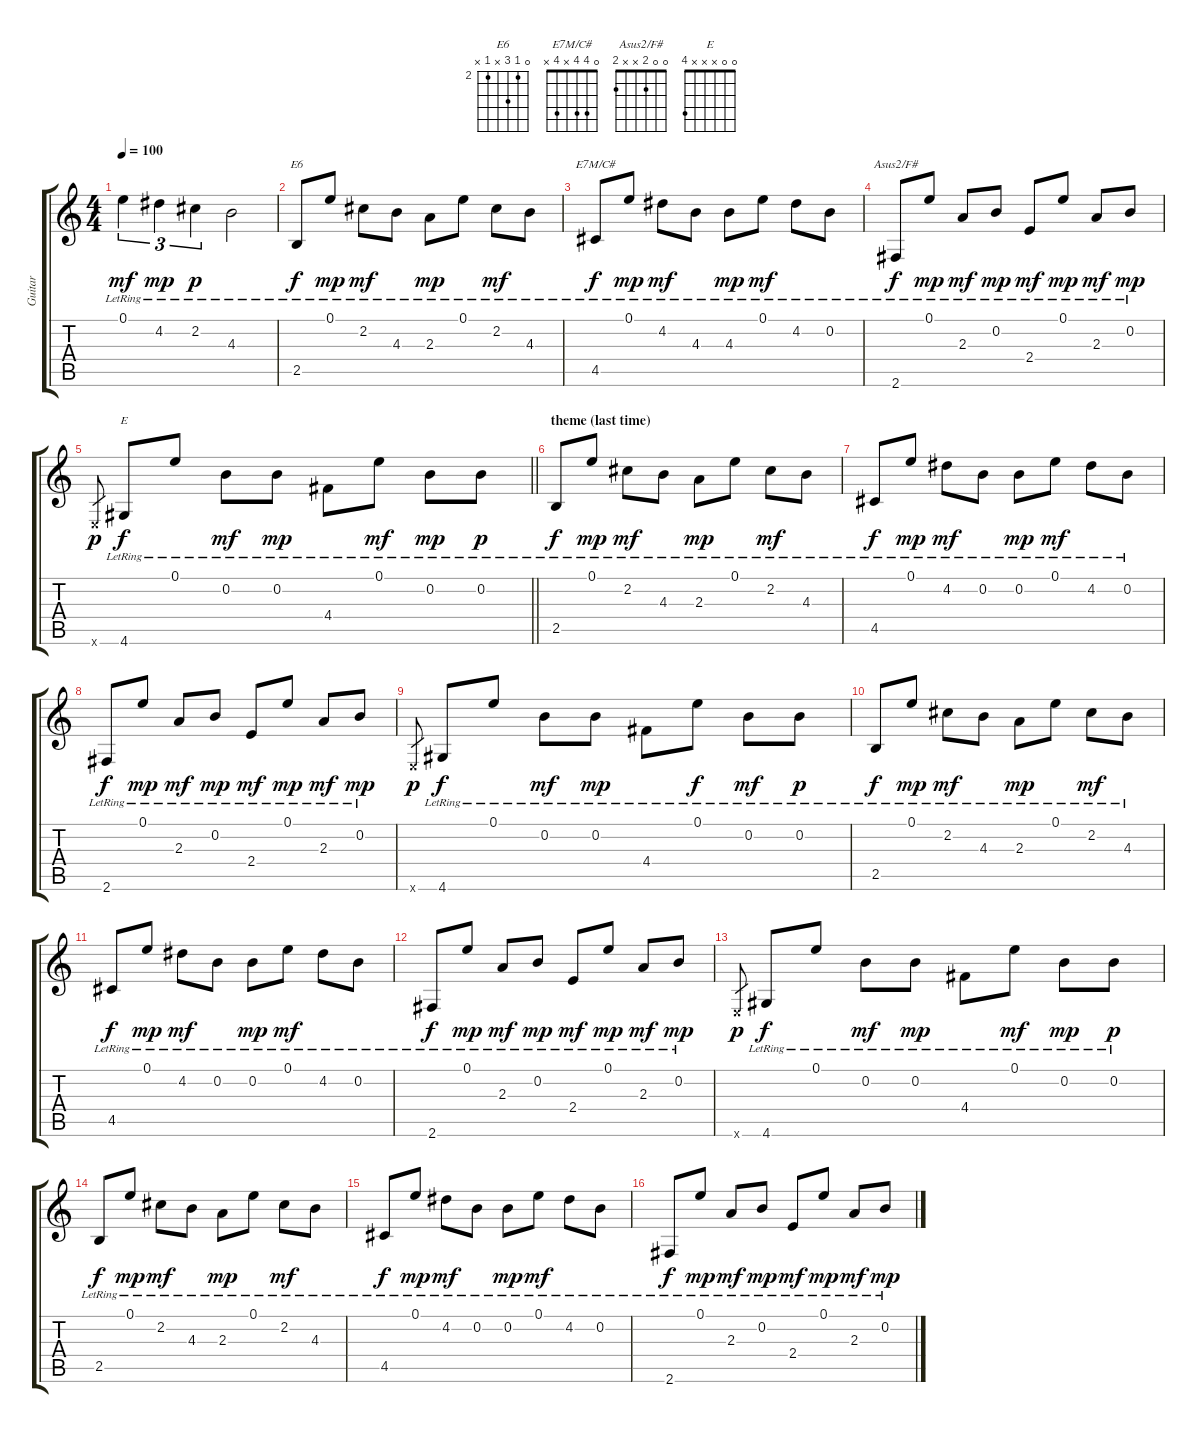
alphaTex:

\track ("Guitar" "Guitar") {instrument acousticguitarsteel}
\staff {score tabs}
\tuning (E4 B3 G3 D3 A2 E2) {hide}
\chord ("E6" 0 2 4 x 2 x) {firstfret 2}
\chord ("E7M/C#" 0 4 4 x 4 x)
\chord ("Asus2/F#" 0 0 2 x x 2)
\chord ("E" 0 0 x x x 4)
\ts (4 4)
\tempo 100
\clef g2
\ks c
0.1{lr}.4{tu (3 2) dy mf} 4.2{lr}.4{tu (3 2) dy mp} 2.2{lr}.4{tu (3 2) dy p} 4.3{lr}.2 |
2.5{lr}.8{ch "E6" dy f} 0.1{lr}.8{dy mp} 2.2{lr}.8{dy mf} 4.3{lr}.8 2.3{lr}.8{dy mp} 0.1{lr}.8 2.2{lr}.8{dy mf} 4.3{lr}.8 |
4.5{lr}.8{ch "E7M/C#" dy f} 0.1{lr}.8{dy mp} 4.2{lr}.8{dy mf} 4.3{lr}.8 4.3{lr}.8{dy mp} 0.1{lr}.8{dy mf} 4.2{lr}.8 0.2{lr}.8 |
2.6{lr}.8{ch "Asus2/F#" dy f} 0.1{lr}.8{dy mp} 2.3{lr}.8{dy mf} 0.2{lr}.8{dy mp} 2.4{lr}.8{dy mf} 0.1{lr}.8{dy mp} 2.3{lr}.8{dy mf} 0.2{lr}.8{dy mp} |
\barLineRight lightlight
0.6{x}.8{gr dy p} 4.6{lr}.8{ch "E" dy f} 0.1{lr}.8 0.2{lr}.8{dy mf} 0.2{lr}.8{dy mp} 4.4{lr}.8 0.1{lr}.8{dy mf} 0.2{lr}.8{dy mp} 0.2{lr}.8{dy p} |
\section ("" "theme (last time)")
2.5{lr}.8{dy f} 0.1{lr}.8{dy mp} 2.2{lr}.8{dy mf} 4.3{lr}.8 2.3{lr}.8{dy mp} 0.1{lr}.8 2.2{lr}.8{dy mf} 4.3{lr}.8 |
4.5{lr}.8{dy f} 0.1{lr}.8{dy mp} 4.2{lr}.8{dy mf} 0.2{lr}.8 0.2{lr}.8{dy mp} 0.1{lr}.8{dy mf} 4.2{lr}.8 0.2{lr}.8 |
2.6{lr}.8{dy f} 0.1{lr}.8{dy mp} 2.3{lr}.8{dy mf} 0.2{lr}.8{dy mp} 2.4{lr}.8{dy mf} 0.1{lr}.8{dy mp} 2.3{lr}.8{dy mf} 0.2{lr}.8{dy mp} |
0.6{x}.8{gr dy p} 4.6{lr}.8{dy f} 0.1{lr}.8 0.2{lr}.8{dy mf} 0.2{lr}.8{dy mp} 4.4{lr}.8 0.1{lr}.8{dy f} 0.2{lr}.8{dy mf} 0.2{lr}.8{dy p} |
2.5{lr}.8{dy f} 0.1{lr}.8{dy mp} 2.2{lr}.8{dy mf} 4.3{lr}.8 2.3{lr}.8{dy mp} 0.1{lr}.8 2.2{lr}.8{dy mf} 4.3{lr}.8 |
4.5{lr}.8{dy f} 0.1{lr}.8{dy mp} 4.2{lr}.8{dy mf} 0.2{lr}.8 0.2{lr}.8{dy mp} 0.1{lr}.8{dy mf} 4.2{lr}.8 0.2{lr}.8 |
2.6{lr}.8{dy f} 0.1{lr}.8{dy mp} 2.3{lr}.8{dy mf} 0.2{lr}.8{dy mp} 2.4{lr}.8{dy mf} 0.1{lr}.8{dy mp} 2.3{lr}.8{dy mf} 0.2{lr}.8{dy mp} |
0.6{x}.8{gr dy p} 4.6{lr}.8{dy f} 0.1{lr}.8 0.2{lr}.8{dy mf} 0.2{lr}.8{dy mp} 4.4{lr}.8 0.1{lr}.8{dy mf} 0.2{lr}.8{dy mp} 0.2{lr}.8{dy p} |
2.5{lr}.8{dy f} 0.1{lr}.8{dy mp} 2.2{lr}.8{dy mf} 4.3{lr}.8 2.3{lr}.8{dy mp} 0.1{lr}.8 2.2{lr}.8{dy mf} 4.3{lr}.8 |
4.5{lr}.8{dy f} 0.1{lr}.8{dy mp} 4.2{lr}.8{dy mf} 0.2{lr}.8 0.2{lr}.8{dy mp} 0.1{lr}.8{dy mf} 4.2{lr}.8 0.2{lr}.8 |
2.6{lr}.8{dy f} 0.1{lr}.8{dy mp} 2.3{lr}.8{dy mf} 0.2{lr}.8{dy mp} 2.4{lr}.8{dy mf} 0.1{lr}.8{dy mp} 2.3{lr}.8{dy mf} 0.2{lr}.8{dy mp}
